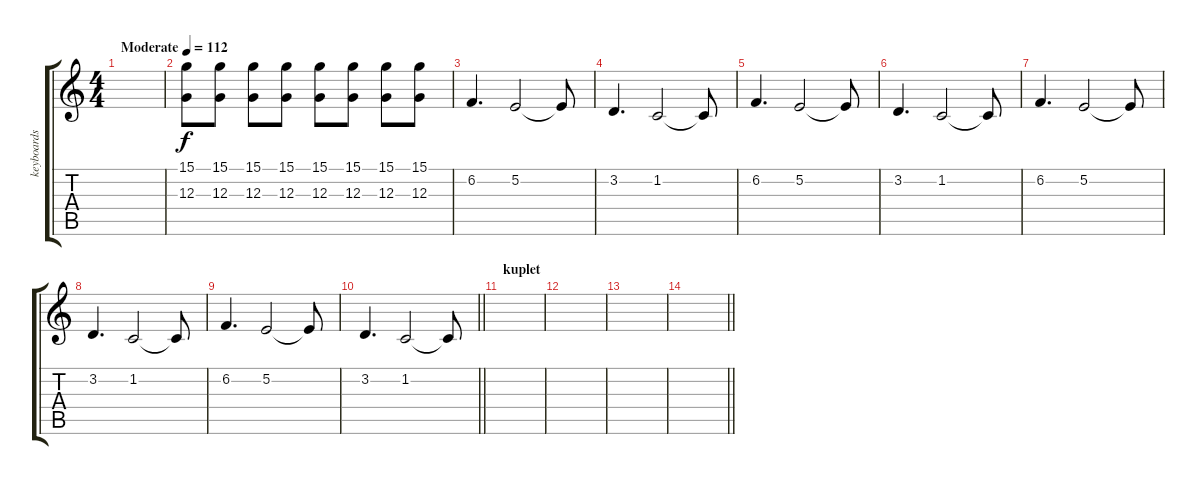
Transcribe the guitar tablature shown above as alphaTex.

\track ("keyboards" "keyboards") {instrument stringensemble1}
\staff {score tabs}
\tuning (E4 B3 G3 D3 A2 E2) {hide}
\ts (4 4)
\tempo (112 "Moderate")
\clef g2
\ks c
|
(15.1 12.3).8 (15.1 12.3).8 (15.1 12.3).8 (15.1 12.3).8 (15.1 12.3).8 (15.1 12.3).8 (15.1 12.3).8 (15.1 12.3).8 |
6.2.4{d instrument brightacousticpiano} 5.2.2 5.2{t}.8 |
3.2.4{d instrument brightacousticpiano} 1.2.2 1.2{t}.8 |
6.2.4{d instrument brightacousticpiano} 5.2.2 5.2{t}.8 |
3.2.4{d instrument brightacousticpiano} 1.2.2 1.2{t}.8 |
6.2.4{d instrument brightacousticpiano} 5.2.2 5.2{t}.8 |
3.2.4{d instrument brightacousticpiano} 1.2.2 1.2{t}.8 |
6.2.4{d instrument brightacousticpiano} 5.2.2 5.2{t}.8 |
\barLineRight lightlight
3.2.4{d instrument brightacousticpiano} 1.2.2 1.2{t}.8 |
\section ("" "kuplet")
|
|
|
\barLineRight lightlight
